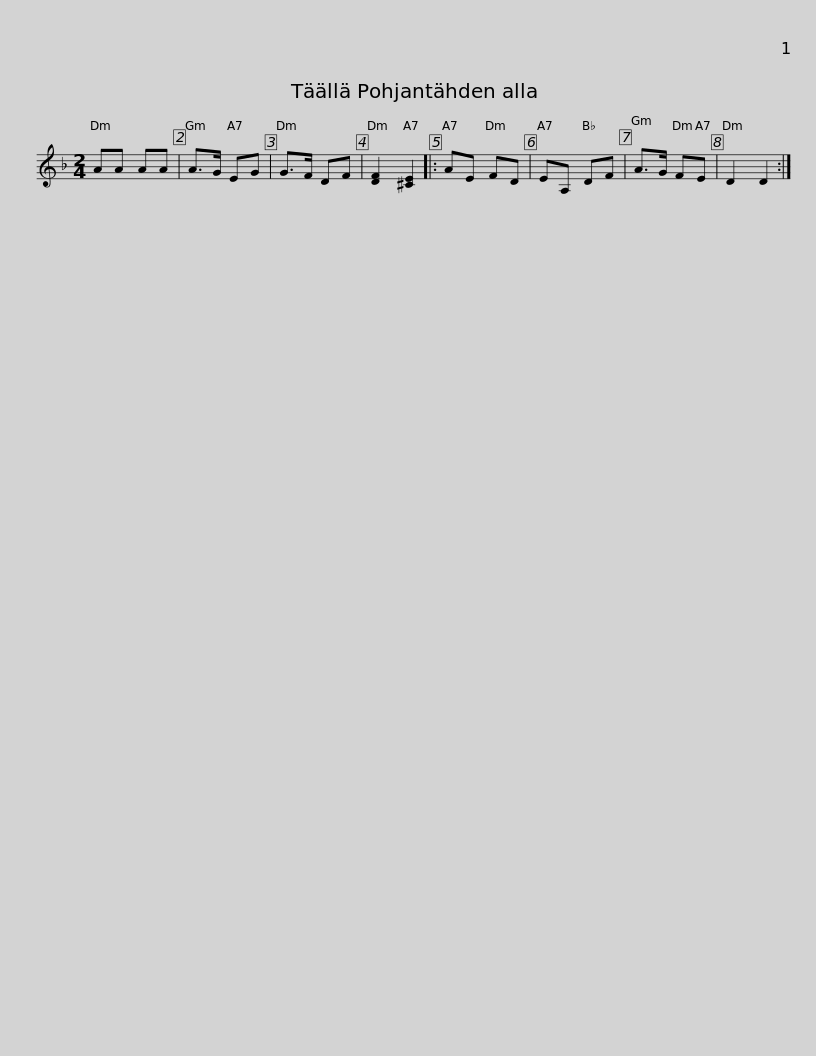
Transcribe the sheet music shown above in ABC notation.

X:1
L:1/8
M:2/4
I:linebreak $
K:Dmin
V:1 treble
V:1
 AA AA | A>G EG | G>F DF | [DF]2 [^CE]2 |: AE FD | %5
 EA, DF | A>G FE | D2 D2 :| %8
